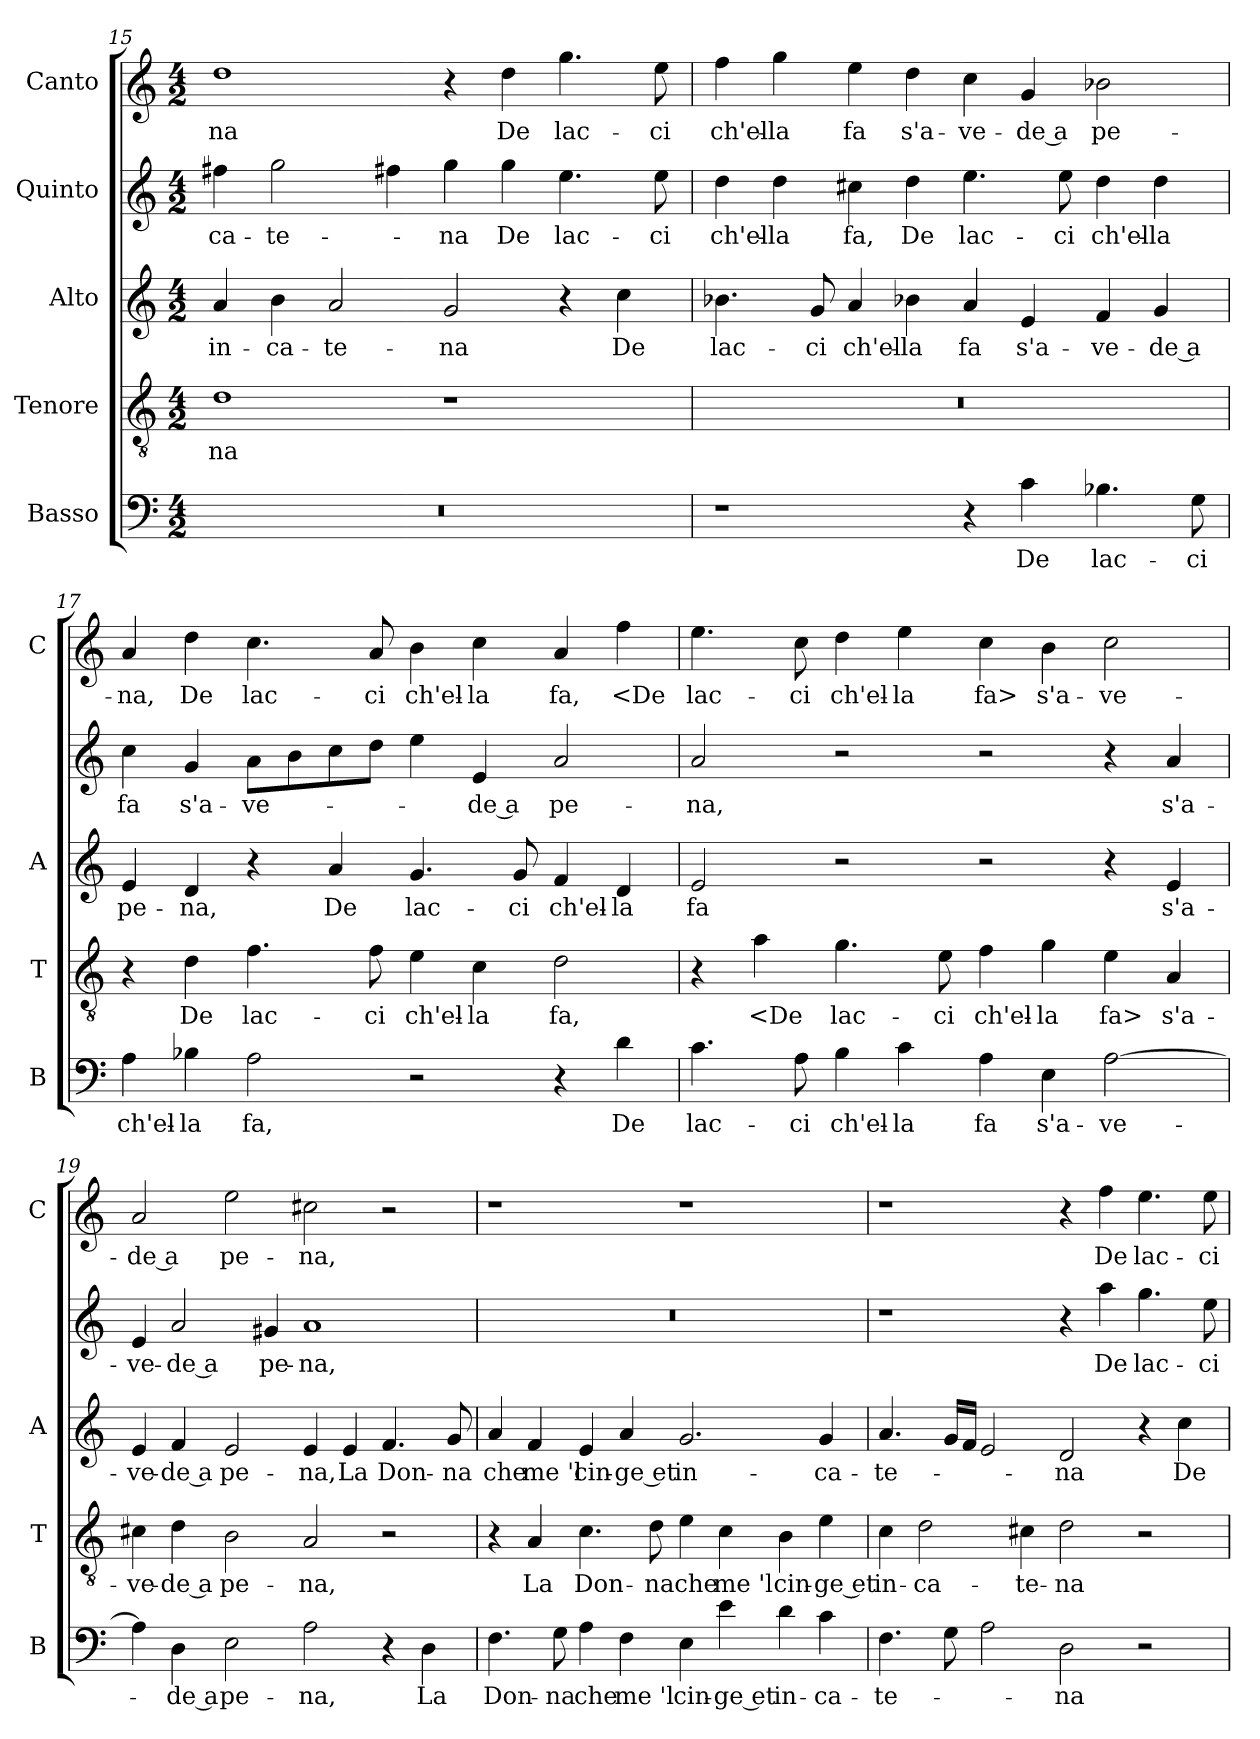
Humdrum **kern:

**kern	**text	**kern	**text	**kern	**text	**kern	**text	**kern	**text
*part5	*part5	*part4	*part4	*part3	*part3	*part2	*part2	*part1	*part1
*staff5	*staff5	*staff4	*staff4	*staff3	*staff3	*staff2	*staff2	*staff1	*staff1
*I"Basso	*	*I"Tenore	*	*I"Alto	*	*I"Quinto	*	*I"Canto	*
*I'B	*	*I'T	*	*I'A	*	*	*	*I'C	*
*clefF4	*	*clefGv2	*	*clefG2	*	*clefG2	*	*clefG2	*
*k[]	*	*k[]	*	*k[]	*	*k[]	*	*k[]	*
*M4/2	*	*M4/2	*	*M4/2	*	*M4/2	*	*M4/2	*
=15	=15	=15	=15	=15	=15	=15	=15	=15	=15
0r	.	1d	-na	4a	in-	4ff#X	-ca-	1dd	-na
.	.	.	.	4b	-ca-	2gg	-te-	.	.
.	.	.	.	2a	-te-	.	.	.	.
.	.	.	.	.	.	4ff#X	.	.	.
.	.	1r	.	2g	-na	4gg	-na	4r	.
.	.	.	.	.	.	4gg	De	4dd	De
.	.	.	.	4r	.	4.ee	lac-	4.gg	lac-
.	.	.	.	4cc	De	.	.	.	.
.	.	.	.	.	.	8ee	-ci	8ee	-ci
=16	=16	=16	=16	=16	=16	=16	=16	=16	=16
1r	.	0r	.	4.b-X	lac-	4dd	ch'el-	4ff	ch'el-
.	.	.	.	.	.	4dd	-la	4gg	-la
.	.	.	.	8g	-ci	.	.	.	.
.	.	.	.	4a	ch'el-	4cc#X	fa,	4ee	fa
.	.	.	.	4b-X	-la	4dd	De	4dd	s'a-
4r	.	.	.	4a	fa	4.ee	lac-	4cc	-ve-
4c	De	.	.	4e	s'a-	.	.	4g	-de a
.	.	.	.	.	.	8ee	-ci	.	.
4.B-X	lac-	.	.	4f	-ve-	4dd	ch'el-	2b-X	pe-
.	.	.	.	4g	-de a	4dd	-la	.	.
8G	-ci	.	.	.	.	.	.	.	.
=17	=17	=17	=17	=17	=17	=17	=17	=17	=17
4A	ch'el-	4r	.	4e	pe-	4cc	fa	4a	-na,
4B-X	-la	4d	De	4d	-na,	4g	s'a-	4dd	De
2A	fa,	4.f	lac-	4r	.	8aL	-ve-	4.cc	lac-
.	.	.	.	.	.	8b	.	.	.
.	.	.	.	4a	De	8cc	.	.	.
.	.	8f	-ci	.	.	8ddJ	.	8a	-ci
2r	.	4e	ch'el-	4.g	lac-	4ee	.	4b	ch'el-
.	.	4c	-la	.	.	4e	-de a	4cc	-la
.	.	.	.	8g	-ci	.	.	.	.
4r	.	2d	fa,	4f	ch'el-	2a	pe-	4a	fa,
4d	De	.	.	4d	-la	.	.	4ff	<De
=18	=18	=18	=18	=18	=18	=18	=18	=18	=18
4.c	lac-	4r	.	2e	fa	2a	-na,	4.ee	lac-
.	.	4a	<De	.	.	.	.	.	.
8A	-ci	.	.	.	.	.	.	8cc	-ci
4B	ch'el-	4.g	lac-	2r	.	2r	.	4dd	ch'el-
4c	-la	.	.	.	.	.	.	4ee	-la
.	.	8e	-ci	.	.	.	.	.	.
4A	fa	4f	ch'el-	2r	.	2r	.	4cc	fa>
4E	s'a-	4g	-la	.	.	.	.	4b	s'a-
[2A	-ve-	4e	fa>	4r	.	4r	.	2cc	-ve-
.	.	4A	s'a-	4e	s'a-	4a	s'a-	.	.
=19	=19	=19	=19	=19	=19	=19	=19	=19	=19
4A]	.	4c#X	-ve-	4e	-ve-	4e	-ve-	2a	-de a
4D	-de a	4d	-de a	4f	-de a	2a	-de a	.	.
2E	pe-	2B	pe-	2e	pe-	.	.	2ee	pe-
.	.	.	.	.	.	4g#X	pe-	.	.
2A	-na,	2A	-na,	4e	-na,	1a	-na,	2cc#X	-na,
.	.	.	.	4e	La	.	.	.	.
4r	.	2r	.	4.f	Don-	.	.	2r	.
4D	La	.	.	.	.	.	.	.	.
.	.	.	.	8g	-na	.	.	.	.
=20	=20	=20	=20	=20	=20	=20	=20	=20	=20
4.F	Don-	4r	.	4a	che	0r	.	1r	.
.	.	4A	La	4f	me 'l	.	.	.	.
8G	-na	.	.	.	.	.	.	.	.
4A	che	4.c	Don-	4e	cin-	.	.	.	.
4F	me 'l	.	.	4a	-ge et	.	.	.	.
.	.	8d	-na	.	.	.	.	.	.
4E	cin-	4e	che	2.g	in-	.	.	1r	.
4e	-ge et	4c	me 'l	.	.	.	.	.	.
4d	in-	4B	cin-	.	.	.	.	.	.
4c	-ca-	4e	-ge et	4g	-ca-	.	.	.	.
=21	=21	=21	=21	=21	=21	=21	=21	=21	=21
4.F	-te-	4c	in-	4.a	-te-	1r	.	1r	.
.	.	2d	-ca-	.	.	.	.	.	.
8G	.	.	.	16gLL	.	.	.	.	.
.	.	.	.	16fJJ	.	.	.	.	.
2A	.	.	.	2e	.	.	.	.	.
.	.	4c#X	-te-	.	.	.	.	.	.
2D	-na	2d	-na	2d	-na	4r	.	4r	.
.	.	.	.	.	.	4aa	De	4ff	De
2r	.	2r	.	4r	.	4.gg	lac-	4.ee	lac-
.	.	.	.	4cc	De	.	.	.	.
.	.	.	.	.	.	8ee	-ci	8ee	-ci
=	=	=	=	=	=	=	=	=	=
*-	*-	*-	*-	*-	*-	*-	*-	*-	*-
